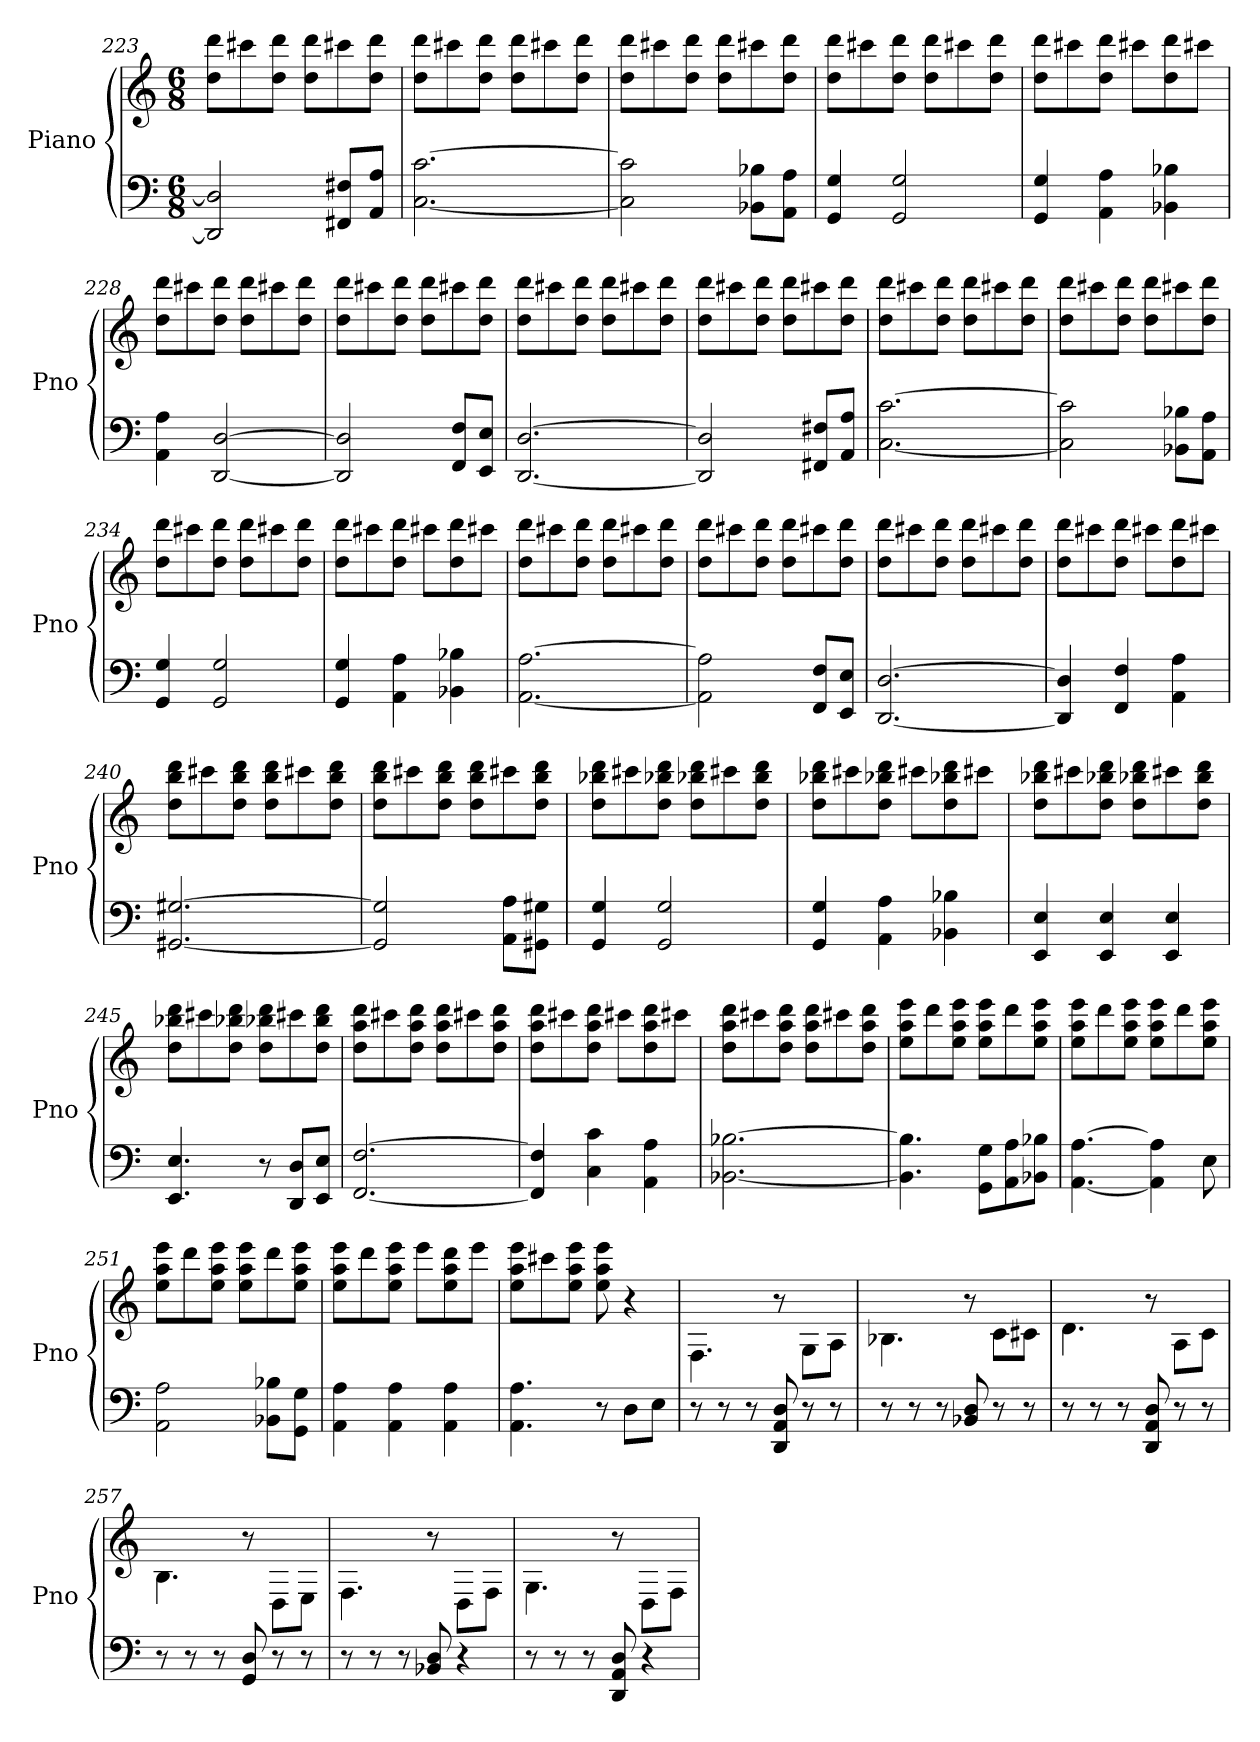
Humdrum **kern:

**kern	**kern
*part2	*part1
*staff2	*staff1
*I"Piano	*I"Piano
*I'Pno	*I'Pno
*clefF4	*clefG2
*k[]	*k[]
*M6/8	*M6/8
=223	=223
2DD/] 2D/]	8dd\ 8ddd\L
.	8ccc#X\
.	8dd\ 8ddd\J
.	8dd\ 8ddd\L
8FF#X/ 8F#X/L	8ccc#X\
8AA/ 8A/J	8dd\ 8ddd\J
=224	=224
[2.C\ [2.c\	8dd\ 8ddd\L
.	8ccc#X\
.	8dd\ 8ddd\J
.	8dd\ 8ddd\L
.	8ccc#X\
.	8dd\ 8ddd\J
=225	=225
2C\] 2c\]	8dd\ 8ddd\L
.	8ccc#X\
.	8dd\ 8ddd\J
.	8dd\ 8ddd\L
8BB-X\ 8B-X\L	8ccc#X\
8AA\ 8A\J	8dd\ 8ddd\J
!!LO:LB:g=z
=226	=226
4GG/ 4G/	8dd\ 8ddd\L
.	8ccc#X\
2GG/ 2G/	8dd\ 8ddd\J
.	8dd\ 8ddd\L
.	8ccc#X\
.	8dd\ 8ddd\J
=227	=227
4GG/ 4G/	8dd\ 8ddd\L
.	8ccc#X\
4AA\ 4A\	8dd\ 8ddd\J
.	8ccc#X\L
4BB-X\ 4B-X\	8dd\ 8ddd\
.	8ccc#X\J
=228	=228
4AA\ 4A\	8dd\ 8ddd\L
.	8ccc#X\
[2DD/ [2D/	8dd\ 8ddd\J
.	8dd\ 8ddd\L
.	8ccc#X\
.	8dd\ 8ddd\J
=229	=229
2DD/] 2D/]	8dd\ 8ddd\L
.	8ccc#X\
.	8dd\ 8ddd\J
.	8dd\ 8ddd\L
8FF/ 8F/L	8ccc#X\
8EE/ 8E/J	8dd\ 8ddd\J
!!LO:LB:g=z
=230	=230
[2.DD/ [2.D/	8dd\ 8ddd\L
.	8ccc#X\
.	8dd\ 8ddd\J
.	8dd\ 8ddd\L
.	8ccc#X\
.	8dd\ 8ddd\J
=231	=231
2DD/] 2D/]	8dd\ 8ddd\L
.	8ccc#X\
.	8dd\ 8ddd\J
.	8dd\ 8ddd\L
8FF#X/ 8F#X/L	8ccc#X\
8AA/ 8A/J	8dd\ 8ddd\J
=232	=232
[2.C\ [2.c\	8dd\ 8ddd\L
.	8ccc#X\
.	8dd\ 8ddd\J
.	8dd\ 8ddd\L
.	8ccc#X\
.	8dd\ 8ddd\J
=233	=233
2C\] 2c\]	8dd\ 8ddd\L
.	8ccc#X\
.	8dd\ 8ddd\J
.	8dd\ 8ddd\L
8BB-X\ 8B-X\L	8ccc#X\
8AA\ 8A\J	8dd\ 8ddd\J
!!LO:LB:g=z
=234	=234
4GG/ 4G/	8dd\ 8ddd\L
.	8ccc#X\
2GG/ 2G/	8dd\ 8ddd\J
.	8dd\ 8ddd\L
.	8ccc#X\
.	8dd\ 8ddd\J
=235	=235
4GG/ 4G/	8dd\ 8ddd\L
.	8ccc#X\
4AA\ 4A\	8dd\ 8ddd\J
.	8ccc#X\L
4BB-X\ 4B-X\	8dd\ 8ddd\
.	8ccc#X\J
=236	=236
[2.AA\ [2.A\	8dd\ 8ddd\L
.	8ccc#X\
.	8dd\ 8ddd\J
.	8dd\ 8ddd\L
.	8ccc#X\
.	8dd\ 8ddd\J
=237	=237
2AA\] 2A\]	8dd\ 8ddd\L
.	8ccc#X\
.	8dd\ 8ddd\J
.	8dd\ 8ddd\L
8FF/ 8F/L	8ccc#X\
8EE/ 8E/J	8dd\ 8ddd\J
!!LO:PB:g=z
=238	=238
[2.DD/ [2.D/	8dd\ 8ddd\L
.	8ccc#X\
.	8dd\ 8ddd\J
.	8dd\ 8ddd\L
.	8ccc#X\
.	8dd\ 8ddd\J
=239	=239
4DD/] 4D/]	8dd\ 8ddd\L
.	8ccc#X\
4FF/ 4F/	8dd\ 8ddd\J
.	8ccc#X\L
4AA\ 4A\	8dd\ 8ddd\
.	8ccc#X\J
=240	=240
[2.GG#X/ [2.G#X/	8dd\ 8bb\ 8ddd\L
.	8ccc#X\
.	8dd\ 8bb\ 8ddd\J
.	8dd\ 8bb\ 8ddd\L
.	8ccc#X\
.	8dd\ 8bb\ 8ddd\J
=241	=241
2GG#/] 2G#/]	8dd\ 8bb\ 8ddd\L
.	8ccc#X\
.	8dd\ 8bb\ 8ddd\J
.	8dd\ 8bb\ 8ddd\L
8AA\ 8A\L	8ccc#X\
8GG#X\ 8G#X\J	8dd\ 8bb\ 8ddd\J
!!LO:LB:g=z
=242	=242
4GG/ 4G/	8dd\ 8bb-X\ 8ddd\L
.	8ccc#X\
2GG/ 2G/	8dd\ 8bb-X\ 8ddd\J
.	8dd\ 8bb-X\ 8ddd\L
.	8ccc#X\
.	8dd\ 8bb-\ 8ddd\J
=243	=243
4GG/ 4G/	8dd\ 8bb-X\ 8ddd\L
.	8ccc#X\
4AA\ 4A\	8dd\ 8bb-X\ 8ddd\J
.	8ccc#X\L
4BB-X\ 4B-X\	8dd\ 8bb-X\ 8ddd\
.	8ccc#X\J
=244	=244
4EE/ 4E/	8dd\ 8bb-X\ 8ddd\L
.	8ccc#X\
4EE/ 4E/	8dd\ 8bb-X\ 8ddd\J
.	8dd\ 8bb-X\ 8ddd\L
4EE/ 4E/	8ccc#X\
.	8dd\ 8bb-\ 8ddd\J
=245	=245
4.EE/ 4.E/	8dd\ 8bb-X\ 8ddd\L
.	8ccc#X\
.	8dd\ 8bb-X\ 8ddd\J
8r	8dd\ 8bb-X\ 8ddd\L
8DD/ 8D/L	8ccc#X\
8EE/ 8E/J	8dd\ 8bb-\ 8ddd\J
!!LO:LB:g=z
=246	=246
[2.FF/ [2.F/	8dd\ 8aa\ 8ddd\L
.	8ccc#X\
.	8dd\ 8aa\ 8ddd\J
.	8dd\ 8aa\ 8ddd\L
.	8ccc#X\
.	8dd\ 8aa\ 8ddd\J
=247	=247
4FF/] 4F/]	8dd\ 8aa\ 8ddd\L
.	8ccc#X\
4C\ 4c\	8dd\ 8aa\ 8ddd\J
.	8ccc#X\L
4AA\ 4A\	8dd\ 8aa\ 8ddd\
.	8ccc#X\J
=248	=248
[2.BB-X\ [2.B-X\	8dd\ 8aa\ 8ddd\L
.	8ccc#X\
.	8dd\ 8aa\ 8ddd\J
.	8dd\ 8aa\ 8ddd\L
.	8ccc#X\
.	8dd\ 8aa\ 8ddd\J
=249	=249
4.BB-\] 4.B-\]	8ee\ 8aa\ 8eee\L
.	8ddd\
.	8ee\ 8aa\ 8eee\J
8GG\ 8G\L	8ee\ 8aa\ 8eee\L
8AA\ 8A\	8ddd\
8BB-X\ 8B-X\J	8ee\ 8aa\ 8eee\J
=250	=250
[4.AA\ [4.A\	8ee\ 8aa\ 8eee\L
.	8ddd\
.	8ee\ 8aa\ 8eee\J
4AA\] 4A\]	8ee\ 8aa\ 8eee\L
.	8ddd\
8E\	8ee\ 8aa\ 8eee\J
!!LO:LB:g=z
=251	=251
2AA\ 2A\	8ee\ 8aa\ 8eee\L
.	8ddd\
.	8ee\ 8aa\ 8eee\J
.	8ee\ 8aa\ 8eee\L
8BB-X\ 8B-X\L	8ddd\
8GG\ 8G\J	8ee\ 8aa\ 8eee\J
=252	=252
4AA\ 4A\	8ee\ 8aa\ 8eee\L
.	8ddd\
4AA\ 4A\	8ee\ 8aa\ 8eee\J
.	8eee\L
4AA\ 4A\	8ee\ 8aa\ 8ddd\
.	8eee\J
=253	=253
4.AA\ 4.A\	8ee\ 8aa\ 8eee\L
.	8ccc#X\
.	8ee\ 8aa\ 8eee\J
8r	8ee\ 8aa\ 8eee\
8D\L	4r
8E\J	.
=254	=254
8r	4.F\
8r	.
8r	.
8DD/ 8AA/ 8D/	8r
8r	8G\L
8r	8A\J
=255	=255
8r	4.B-X\
8r	.
8r	.
8BB-X/ 8D/	8r
8r	8c\L
8r	8c#X\J
!!LO:LB:g=z
=256	=256
8r	4.d\
8r	.
8r	.
8DD/ 8AA/ 8D/	8r
8r	8A\L
8r	8c\J
=257	=257
8r	4.B\
8r	.
8r	.
8GG/ 8D/	8r
8r	8D\L
8r	8E\J
=258	=258
8r	4.F\
8r	.
8r	.
8BB-X/ 8D/	8r
4r	8D\L
.	8F\J
=259	=259
8r	4.G\
8r	.
8r	.
8DD/ 8AA/ 8D/	8r
4r	8D\L
.	8F\J
=	=
*-	*-
